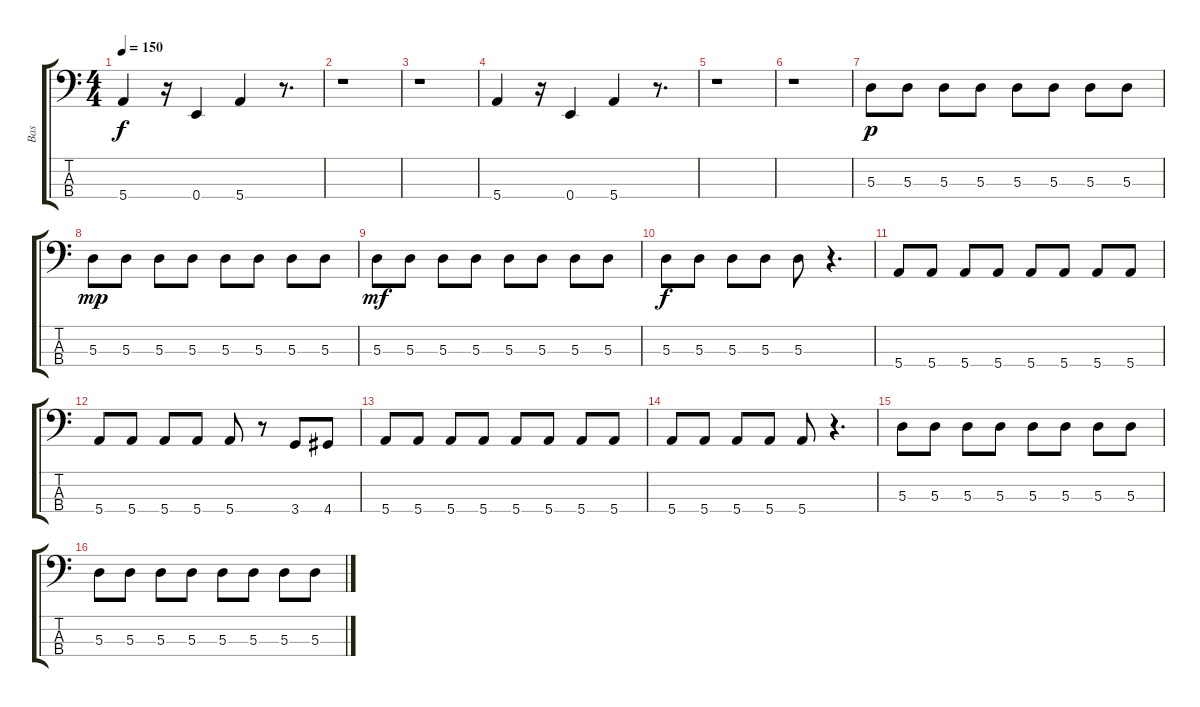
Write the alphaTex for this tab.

\track ("Bas" "Bas") {instrument electricbasspick}
\staff {score tabs}
\tuning (G2 D2 A1 E1) {hide}
\ts (4 4)
\tempo 150
\clef f4
\ks c
5.4.4{dy f instrument electricbasspick} r.16 0.4.4 5.4.4 r.8{d} |
r.1 |
r.1 |
5.4.4 r.16 0.4.4 5.4.4 r.8{d} |
r.1 |
r.1 |
5.3.8{dy p} 5.3.8 5.3.8 5.3.8 5.3.8 5.3.8 5.3.8 5.3.8 |
5.3.8{dy mp} 5.3.8 5.3.8 5.3.8 5.3.8 5.3.8 5.3.8 5.3.8 |
5.3.8{dy mf} 5.3.8 5.3.8 5.3.8 5.3.8 5.3.8 5.3.8 5.3.8 |
5.3.8{dy f} 5.3.8 5.3.8 5.3.8 5.3.8 r.4{d} |
5.4.8 5.4.8 5.4.8 5.4.8 5.4.8 5.4.8 5.4.8 5.4.8 |
5.4.8 5.4.8 5.4.8 5.4.8 5.4.8 r.8 3.4.8 4.4.8 |
5.4.8 5.4.8 5.4.8 5.4.8 5.4.8 5.4.8 5.4.8 5.4.8 |
5.4.8 5.4.8 5.4.8 5.4.8 5.4.8 r.4{d} |
5.3.8 5.3.8 5.3.8 5.3.8 5.3.8 5.3.8 5.3.8 5.3.8 |
5.3.8 5.3.8 5.3.8 5.3.8 5.3.8 5.3.8 5.3.8 5.3.8
